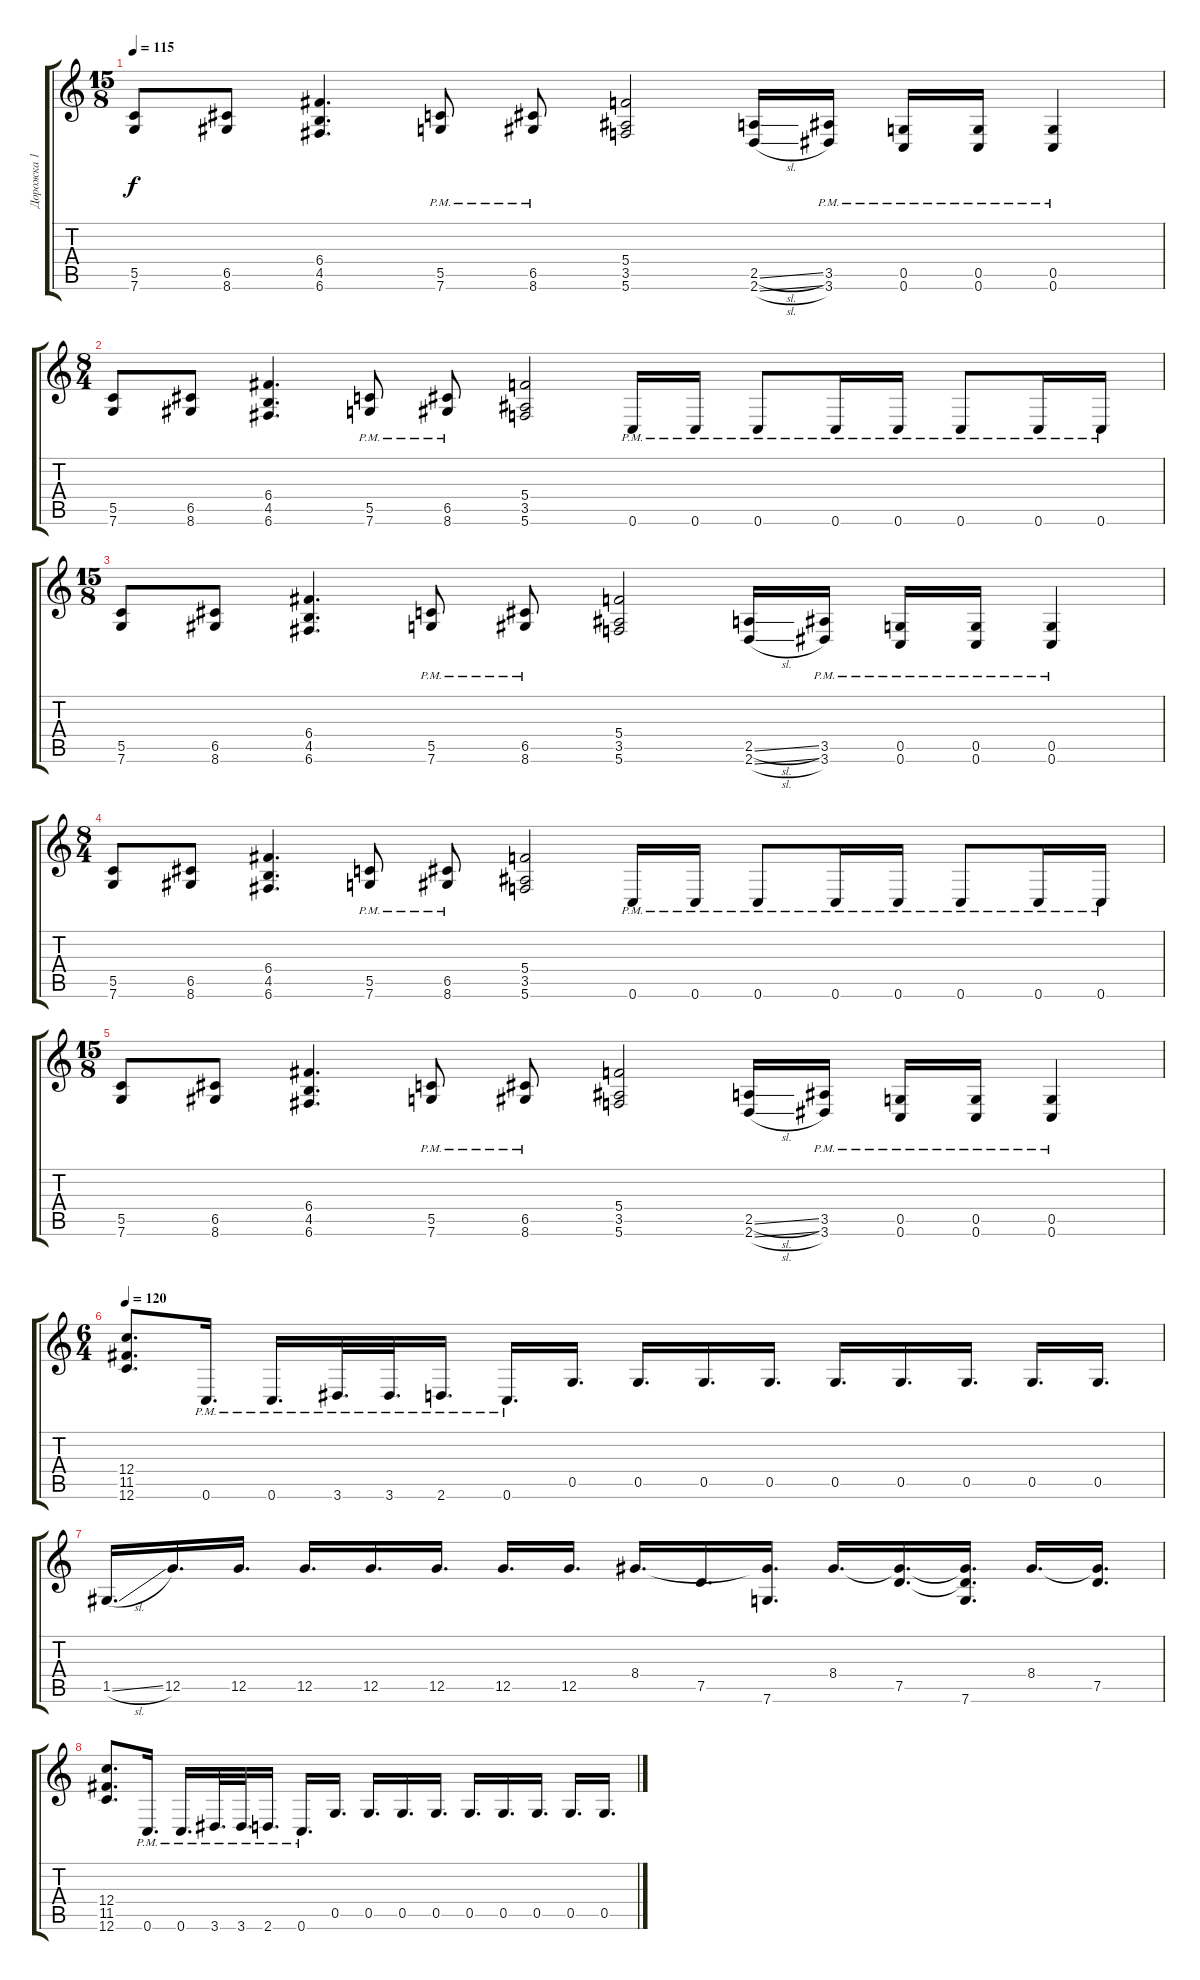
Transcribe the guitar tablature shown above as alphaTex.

\track ("Дорожка 1" "Дорожка 1") {instrument overdrivenguitar}
\staff {score tabs}
\tuning (D4 A3 F3 C3 G2 C2) {hide}
\ts (15 8)
\tempo 115
\clef g2
\ks c
(5.5 7.6).8{dy f} (6.5 8.6).8 (6.4 4.5 6.6).4{d} (5.5{pm} 7.6{pm}).8 (6.5{pm} 8.6{pm}).8 (5.4 3.5 5.6).2 (2.5{sl} 2.6{sl}).16 (3.5{pm} 3.6{pm}).16 (0.5 0.6{pm}).16 (0.5{pm} 0.6{pm}).16 (0.5{pm} 0.6{pm}).4 |
\ts (8 4)
(5.5 7.6).8 (6.5 8.6).8 (6.4 4.5 6.6).4{d} (5.5{pm} 7.6{pm}).8 (6.5{pm} 8.6{pm}).8 (5.4 3.5 5.6).2 0.6{pm}.16 0.6{pm}.16 0.6{pm}.8 0.6{pm}.16 0.6{pm}.16 0.6{pm}.8 0.6{pm}.16 0.6{pm}.16 |
\ts (15 8)
(5.5 7.6).8 (6.5 8.6).8 (6.4 4.5 6.6).4{d} (5.5{pm} 7.6{pm}).8 (6.5{pm} 8.6{pm}).8 (5.4 3.5 5.6).2 (2.5{sl} 2.6{sl}).16 (3.5{pm} 3.6{pm}).16 (0.5 0.6{pm}).16 (0.5{pm} 0.6{pm}).16 (0.5{pm} 0.6{pm}).4 |
\ts (8 4)
(5.5 7.6).8 (6.5 8.6).8 (6.4 4.5 6.6).4{d} (5.5{pm} 7.6{pm}).8 (6.5{pm} 8.6{pm}).8 (5.4 3.5 5.6).2 0.6{pm}.16 0.6{pm}.16 0.6{pm}.8 0.6{pm}.16 0.6{pm}.16 0.6{pm}.8 0.6{pm}.16 0.6{pm}.16 |
\ts (15 8)
(5.5 7.6).8 (6.5 8.6).8 (6.4 4.5 6.6).4{d} (5.5{pm} 7.6{pm}).8 (6.5{pm} 8.6{pm}).8 (5.4 3.5 5.6).2 (2.5{sl} 2.6{sl}).16 (3.5{pm} 3.6{pm}).16 (0.5 0.6{pm}).16 (0.5{pm} 0.6{pm}).16 (0.5{pm} 0.6{pm}).4 |
\ts (6 4)
\tempo 120
(12.4 11.5 12.6).8{d} 0.6{pm}.16{d} 0.6{pm}.16{d} 3.6{pm}.32{d} 3.6{pm}.32{d} 2.6{pm}.16{d} 0.6{pm}.16{d} 0.5.16{d} 0.5.16{d} 0.5.16{d} 0.5.16{d} 0.5.16{d} 0.5.16{d} 0.5.16{d} 0.5.16{d} 0.5.16{d} |
1.5{sl}.16{d} 12.5.16{d} 12.5.16{d} 12.5.16{d} 12.5.16{d} 12.5.16{d} 12.5.16{d} 12.5.16{d} 8.4.16{d} 7.5.16{d} (8.4{t} 7.6).16{d} 8.4.16{d} (8.4{t} 7.5).16{d} (8.4{t} 7.5{t} 7.6).16{d} 8.4.16{d} (8.4{t} 7.5).16{d} |
(12.4 11.5 12.6).8{d} 0.6{pm}.16{d} 0.6{pm}.16{d} 3.6{pm}.32{d} 3.6{pm}.32{d} 2.6{pm}.16{d} 0.6{pm}.16{d} 0.5.16{d} 0.5.16{d} 0.5.16{d} 0.5.16{d} 0.5.16{d} 0.5.16{d} 0.5.16{d} 0.5.16{d} 0.5.16{d}
